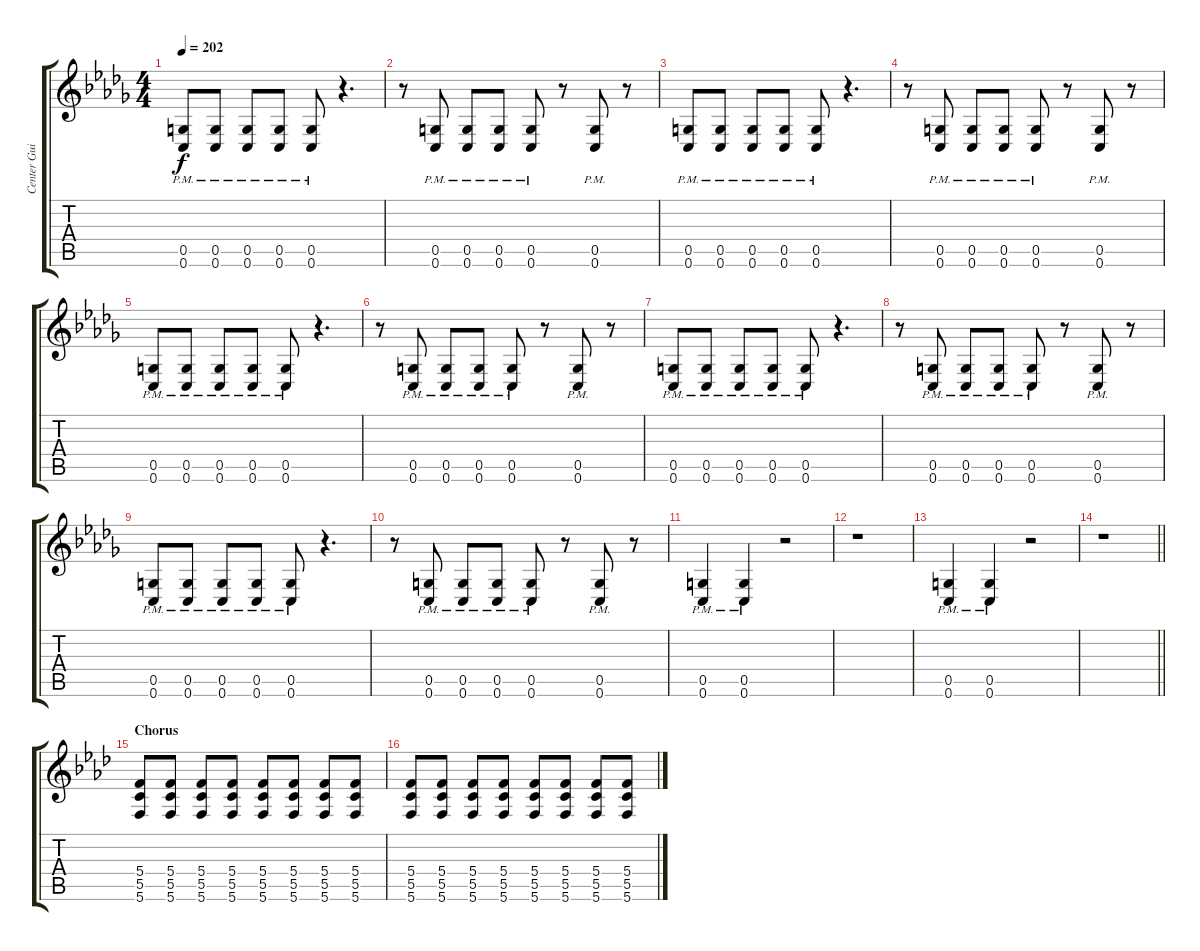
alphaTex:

\track ("Center Guitar" "Center Gui") {instrument overdrivenguitar}
\staff {score tabs}
\tuning (D4 A3 F3 C3 G2 C2) {hide}
\ts (4 4)
\tempo 202
\clef g2
\ks db
(0.5{pm} 0.6{pm}).8{dy f} (0.5{pm} 0.6{pm}).8 (0.5{pm} 0.6{pm}).8 (0.5{pm} 0.6{pm}).8 (0.5{pm} 0.6{pm}).8 r.4{d} |
r.8 (0.5{pm} 0.6{pm}).8 (0.5{pm} 0.6{pm}).8 (0.5{pm} 0.6{pm}).8 (0.5{pm} 0.6{pm}).8 r.8 (0.5{pm} 0.6{pm}).8 r.8 |
(0.5{pm} 0.6{pm}).8 (0.5{pm} 0.6{pm}).8 (0.5{pm} 0.6{pm}).8 (0.5{pm} 0.6{pm}).8 (0.5{pm} 0.6{pm}).8 r.4{d} |
r.8 (0.5{pm} 0.6{pm}).8 (0.5{pm} 0.6{pm}).8 (0.5{pm} 0.6{pm}).8 (0.5{pm} 0.6{pm}).8 r.8 (0.5{pm} 0.6{pm}).8 r.8 |
(0.5{pm} 0.6{pm}).8 (0.5{pm} 0.6{pm}).8 (0.5{pm} 0.6{pm}).8 (0.5{pm} 0.6{pm}).8 (0.5{pm} 0.6{pm}).8 r.4{d} |
r.8 (0.5{pm} 0.6{pm}).8 (0.5{pm} 0.6{pm}).8 (0.5{pm} 0.6{pm}).8 (0.5{pm} 0.6{pm}).8 r.8 (0.5{pm} 0.6{pm}).8 r.8 |
(0.5{pm} 0.6{pm}).8 (0.5{pm} 0.6{pm}).8 (0.5{pm} 0.6{pm}).8 (0.5{pm} 0.6{pm}).8 (0.5{pm} 0.6{pm}).8 r.4{d} |
r.8 (0.5{pm} 0.6{pm}).8 (0.5{pm} 0.6{pm}).8 (0.5{pm} 0.6{pm}).8 (0.5{pm} 0.6{pm}).8 r.8 (0.5{pm} 0.6{pm}).8 r.8 |
(0.5{pm} 0.6{pm}).8 (0.5{pm} 0.6{pm}).8 (0.5{pm} 0.6{pm}).8 (0.5{pm} 0.6{pm}).8 (0.5{pm} 0.6{pm}).8 r.4{d} |
r.8 (0.5{pm} 0.6{pm}).8 (0.5{pm} 0.6{pm}).8 (0.5{pm} 0.6{pm}).8 (0.5{pm} 0.6{pm}).8 r.8 (0.5{pm} 0.6{pm}).8 r.8 |
(0.5{pm} 0.6{pm}).4 (0.5{pm} 0.6{pm}).4 r.2 |
r.1 |
(0.5{pm} 0.6{pm}).4 (0.5{pm} 0.6{pm}).4 r.2 |
\barLineRight lightlight
r.1 |
\section ("" "Chorus")
\ks ab
(5.4 5.5 5.6).8 (5.4 5.5 5.6).8 (5.4 5.5 5.6).8 (5.4 5.5 5.6).8 (5.4 5.5 5.6).8 (5.4 5.5 5.6).8 (5.4 5.5 5.6).8 (5.4 5.5 5.6).8 |
(5.4 5.5 5.6).8 (5.4 5.5 5.6).8 (5.4 5.5 5.6).8 (5.4 5.5 5.6).8 (5.4 5.5 5.6).8 (5.4 5.5 5.6).8 (5.4 5.5 5.6).8 (5.4 5.5 5.6).8
